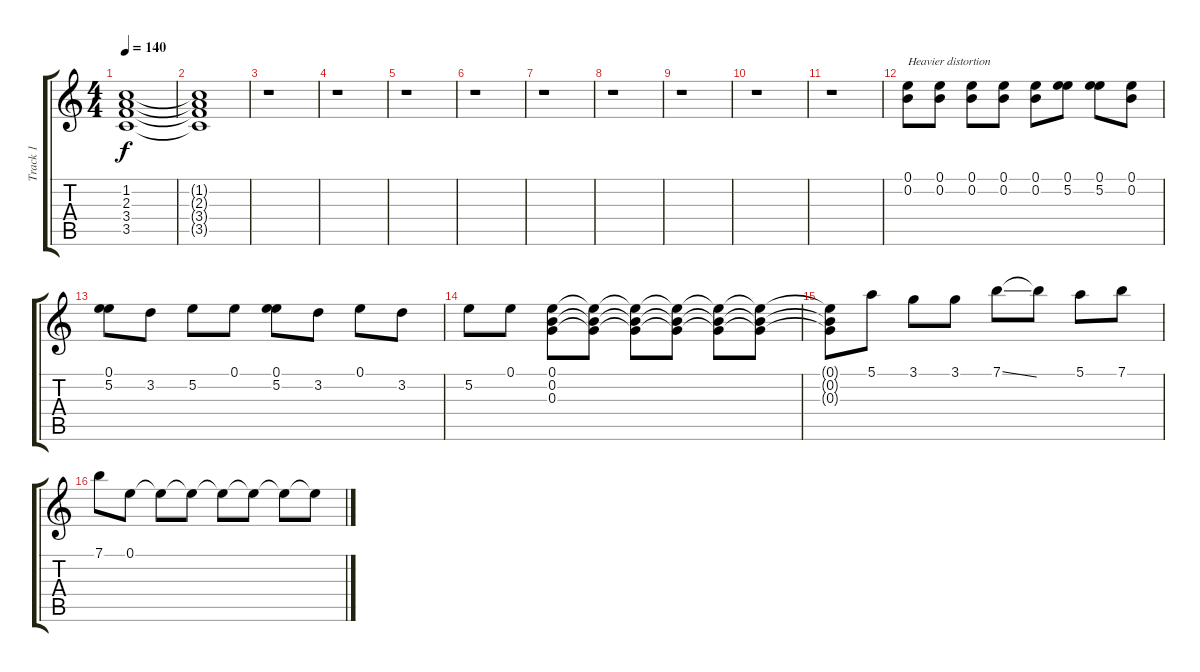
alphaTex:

\track ("Track 1" "Track 1") {instrument electricguitarjazz}
\staff {score tabs}
\tuning (E4 B3 G3 D3 A2 E2) {hide}
\ts (4 4)
\tempo 140
\clef g2
\ks c
(1.2 2.3 3.4 3.5).1{dy f volume 1} |
(1.2{t} 2.3{t} 3.4{t} 3.5{t}).1 |
r.1 |
r.1 |
r.1 |
r.1 |
r.1 |
r.1 |
r.1 |
r.1 |
r.1 |
(0.1 0.2).8{txt "Heavier distortion" volume 16 instrument distortionguitar} (0.1 0.2).8 (0.1 0.2).8 (0.1 0.2).8 (0.1 0.2).8 (0.1 5.2).8 (0.1 5.2).8 (0.1 0.2).8 |
(0.1 5.2).8 3.2.8 5.2.8 0.1.8 (0.1 5.2).8 3.2.8 0.1.8 3.2.8 |
5.2.8 0.1.8 (0.1 0.2 0.3).8 (0.1{t} 0.2{t} 0.3{t}).8 (0.1{t} 0.2{t} 0.3{t}).8 (0.1{t} 0.2{t} 0.3{t}).8 (0.1{t} 0.2{t} 0.3{t}).8 (0.1{t} 0.2{t} 0.3{t}).8 |
(0.1{t} 0.2{t} 0.3{t}).8 5.1.8 3.1.8 3.1.8 7.1{ss}.8 7.1{t}.8 5.1.8 7.1.8 |
7.1.8 0.1.8 0.1{t}.8 0.1{t}.8 0.1{t}.8 0.1{t}.8 0.1{t}.8 0.1{t}.8
